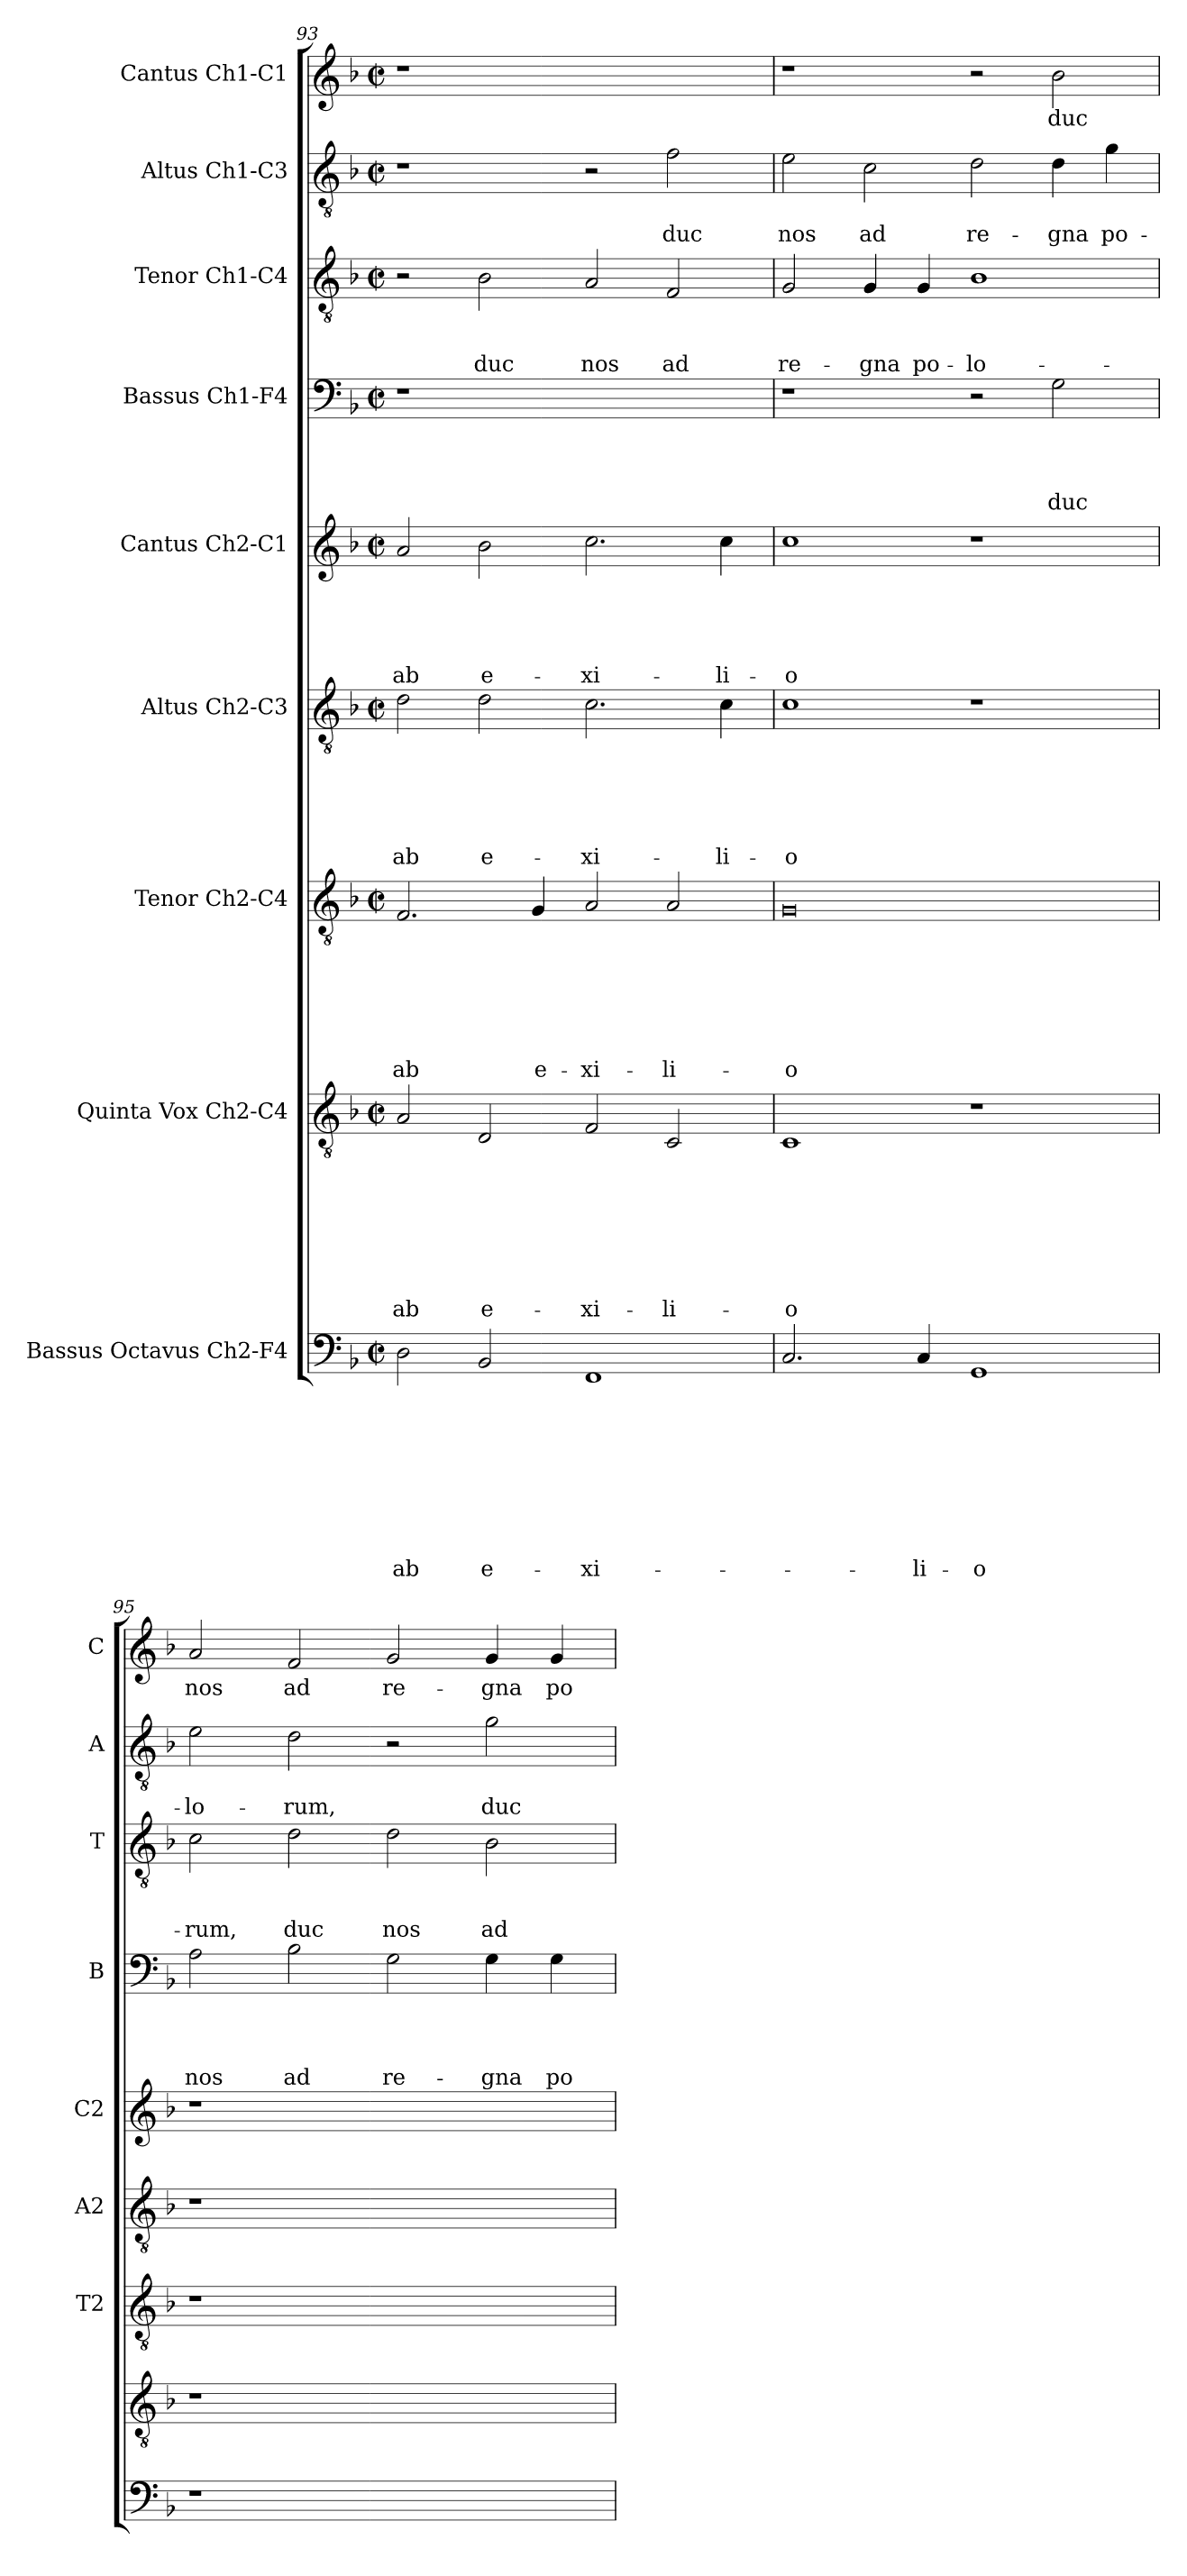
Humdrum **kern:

**kern	**text	**text	**text	**text	**text	**text	**text	**text	**text	**kern	**text	**text	**text	**text	**text	**text	**text	**text	**kern	**text	**text	**text	**text	**text	**text	**text	**kern	**text	**text	**text	**text	**text	**text	**kern	**text	**text	**text	**text	**text	**kern	**text	**text	**text	**text	**kern	**text	**text	**text	**kern	**text	**text	**kern	**text
*part9	*part9	*part9	*part9	*part9	*part9	*part9	*part9	*part9	*part9	*part8	*part8	*part8	*part8	*part8	*part8	*part8	*part8	*part8	*part7	*part7	*part7	*part7	*part7	*part7	*part7	*part7	*part6	*part6	*part6	*part6	*part6	*part6	*part6	*part5	*part5	*part5	*part5	*part5	*part5	*part4	*part4	*part4	*part4	*part4	*part3	*part3	*part3	*part3	*part2	*part2	*part2	*part1	*part1
*staff9	*staff9	*staff9	*staff9	*staff9	*staff9	*staff9	*staff9	*staff9	*staff9	*staff8	*staff8	*staff8	*staff8	*staff8	*staff8	*staff8	*staff8	*staff8	*staff7	*staff7	*staff7	*staff7	*staff7	*staff7	*staff7	*staff7	*staff6	*staff6	*staff6	*staff6	*staff6	*staff6	*staff6	*staff5	*staff5	*staff5	*staff5	*staff5	*staff5	*staff4	*staff4	*staff4	*staff4	*staff4	*staff3	*staff3	*staff3	*staff3	*staff2	*staff2	*staff2	*staff1	*staff1
*I"Bassus Octavus Ch2-F4	*	*	*	*	*	*	*	*	*	*I"Quinta Vox Ch2-C4	*	*	*	*	*	*	*	*	*I"Tenor Ch2-C4	*	*	*	*	*	*	*	*I"Altus Ch2-C3	*	*	*	*	*	*	*I"Cantus Ch2-C1	*	*	*	*	*	*I"Bassus Ch1-F4	*	*	*	*	*I"Tenor Ch1-C4	*	*	*	*I"Altus Ch1-C3	*	*	*I"Cantus Ch1-C1	*
*	*	*	*	*	*	*	*	*	*	*	*	*	*	*	*	*	*	*	*I'T2	*	*	*	*	*	*	*	*I'A2	*	*	*	*	*	*	*I'C2	*	*	*	*	*	*I'B	*	*	*	*	*I'T	*	*	*	*I'A	*	*	*I'C	*
*clefF4	*	*	*	*	*	*	*	*	*	*clefGv2	*	*	*	*	*	*	*	*	*clefGv2	*	*	*	*	*	*	*	*clefGv2	*	*	*	*	*	*	*clefG2	*	*	*	*	*	*clefF4	*	*	*	*	*clefGv2	*	*	*	*clefGv2	*	*	*clefG2	*
*k[b-]	*	*	*	*	*	*	*	*	*	*k[b-]	*	*	*	*	*	*	*	*	*k[b-]	*	*	*	*	*	*	*	*k[b-]	*	*	*	*	*	*	*k[b-]	*	*	*	*	*	*k[b-]	*	*	*	*	*k[b-]	*	*	*	*k[b-]	*	*	*k[b-]	*
*F:	*	*	*	*	*	*	*	*	*	*F:	*	*	*	*	*	*	*	*	*F:	*	*	*	*	*	*	*	*F:	*	*	*	*	*	*	*F:	*	*	*	*	*	*F:	*	*	*	*	*F:	*	*	*	*F:	*	*	*F:	*
*M2/2	*	*	*	*	*	*	*	*	*	*M2/2	*	*	*	*	*	*	*	*	*M2/2	*	*	*	*	*	*	*	*M2/2	*	*	*	*	*	*	*M2/2	*	*	*	*	*	*M2/2	*	*	*	*	*M2/2	*	*	*	*M2/2	*	*	*M2/2	*
*met(c|)	*	*	*	*	*	*	*	*	*	*met(c|)	*	*	*	*	*	*	*	*	*met(c|)	*	*	*	*	*	*	*	*met(c|)	*	*	*	*	*	*	*met(c|)	*	*	*	*	*	*met(c|)	*	*	*	*	*met(c|)	*	*	*	*met(c|)	*	*	*met(c|)	*
=93	=93	=93	=93	=93	=93	=93	=93	=93	=93	=93	=93	=93	=93	=93	=93	=93	=93	=93	=93	=93	=93	=93	=93	=93	=93	=93	=93	=93	=93	=93	=93	=93	=93	=93	=93	=93	=93	=93	=93	=93	=93	=93	=93	=93	=93	=93	=93	=93	=93	=93	=93	=93	=93
!	!	!	!	!	!	!	!	!	!LO:LY:b	!	!	!	!	!	!	!	!	!LO:LY:b	!	!	!	!	!	!	!	!LO:LY:b	!	!	!	!	!	!	!LO:LY:b	!	!	!	!	!	!LO:LY:b	!	!	!	!	!	!	!	!	!	!	!	!	!	!
2D\	.	.	.	.	.	.	.	.	ab	2A/	.	.	.	.	.	.	.	ab	2.F/	.	.	.	.	.	.	ab	2d\	.	.	.	.	.	ab	2a/	.	.	.	.	ab	1r	.	.	.	.	2r	.	.	.	1r	.	.	1r	.
!	!	!	!	!	!	!	!	!	!LO:LY:b	!	!	!	!	!	!	!	!	!LO:LY:b	!	!	!	!	!	!	!	!	!	!	!	!	!	!	!LO:LY:b	!	!	!	!	!	!LO:LY:b	!	!	!	!	!	!	!	!	!LO:LY:b	!	!	!	!	!
2BB-/	.	.	.	.	.	.	.	.	e-	2D/	.	.	.	.	.	.	.	e-	.	.	.	.	.	.	.	.	2d\	.	.	.	.	.	e-	2b-\	.	.	.	.	e-	.	.	.	.	.	2B-\	.	.	duc	.	.	.	.	.
!	!	!	!	!	!	!	!	!	!	!	!	!	!	!	!	!	!	!	!	!	!	!	!	!	!	!LO:LY:b	!	!	!	!	!	!	!	!	!	!	!	!	!	!	!	!	!	!	!	!	!	!	!	!	!	!	!
.	.	.	.	.	.	.	.	.	.	.	.	.	.	.	.	.	.	.	4G/	.	.	.	.	.	.	e-	.	.	.	.	.	.	.	.	.	.	.	.	.	.	.	.	.	.	.	.	.	.	.	.	.	.	.
!	!	!	!	!	!	!	!	!	!LO:LY:b	!	!	!	!	!	!	!	!	!LO:LY:b	!	!	!	!	!	!	!	!LO:LY:b	!	!	!	!	!	!	!LO:LY:b	!	!	!	!	!	!LO:LY:b	!	!	!	!	!	!	!	!	!LO:LY:b	!	!	!	!	!
1FF	.	.	.	.	.	.	.	.	-xi-	2F/	.	.	.	.	.	.	.	-xi-	2A/	.	.	.	.	.	.	-xi-	2.c\	.	.	.	.	.	-xi-	2.cc\	.	.	.	.	-xi-	1ryy	.	.	.	.	2A/	.	.	nos	2r	.	.	1ryy	.
!	!	!	!	!	!	!	!	!	!	!	!	!	!	!	!	!	!	!LO:LY:b	!	!	!	!	!	!	!	!LO:LY:b	!	!	!	!	!	!	!	!	!	!	!	!	!	!	!	!	!	!	!	!	!	!LO:LY:b	!	!	!LO:LY:b	!	!
.	.	.	.	.	.	.	.	.	.	2C/	.	.	.	.	.	.	.	-li-	2A/	.	.	.	.	.	.	-li-	.	.	.	.	.	.	.	.	.	.	.	.	.	.	.	.	.	.	2F/	.	.	ad	2f\	.	duc	.	.
!	!	!	!	!	!	!	!	!	!	!	!	!	!	!	!	!	!	!	!	!	!	!	!	!	!	!	!	!	!	!	!	!	!LO:LY:b	!	!	!	!	!	!LO:LY:b	!	!	!	!	!	!	!	!	!	!	!	!	!	!
.	.	.	.	.	.	.	.	.	.	.	.	.	.	.	.	.	.	.	.	.	.	.	.	.	.	.	4c\	.	.	.	.	.	-li-	4cc\	.	.	.	.	-li-	.	.	.	.	.	.	.	.	.	.	.	.	.	.
=94	=94	=94	=94	=94	=94	=94	=94	=94	=94	=94	=94	=94	=94	=94	=94	=94	=94	=94	=94	=94	=94	=94	=94	=94	=94	=94	=94	=94	=94	=94	=94	=94	=94	=94	=94	=94	=94	=94	=94	=94	=94	=94	=94	=94	=94	=94	=94	=94	=94	=94	=94	=94	=94
!	!	!	!	!	!	!	!	!	!	!	!	!	!	!	!	!	!	!LO:LY:b	!	!	!	!	!	!	!	!LO:LY:b	!	!	!	!	!	!	!LO:LY:b	!	!	!	!	!	!LO:LY:b	!	!	!	!	!	!	!	!	!LO:LY:b	!	!	!LO:LY:b	!	!
2.C/	.	.	.	.	.	.	.	.	.	1C	.	.	.	.	.	.	.	-o	0G	.	.	.	.	.	.	-o	1c	.	.	.	.	.	-o	1cc	.	.	.	.	-o	1r	.	.	.	.	2G/	.	.	re-	2e\	.	nos	1r	.
!	!	!	!	!	!	!	!	!	!	!	!	!	!	!	!	!	!	!	!	!	!	!	!	!	!	!	!	!	!	!	!	!	!	!	!	!	!	!	!	!	!	!	!	!	!	!	!	!LO:LY:b	!	!	!LO:LY:b	!	!
.	.	.	.	.	.	.	.	.	.	.	.	.	.	.	.	.	.	.	.	.	.	.	.	.	.	.	.	.	.	.	.	.	.	.	.	.	.	.	.	.	.	.	.	.	4G/	.	.	-gna	2c\	.	ad	.	.
!	!	!	!	!	!	!	!	!	!LO:LY:b	!	!	!	!	!	!	!	!	!	!	!	!	!	!	!	!	!	!	!	!	!	!	!	!	!	!	!	!	!	!	!	!	!	!	!	!	!	!	!LO:LY:b	!	!	!	!	!
4C/	.	.	.	.	.	.	.	.	-li-	.	.	.	.	.	.	.	.	.	.	.	.	.	.	.	.	.	.	.	.	.	.	.	.	.	.	.	.	.	.	.	.	.	.	.	4G/	.	.	po-	.	.	.	.	.
!	!	!	!	!	!	!	!	!	!LO:LY:b	!	!	!	!	!	!	!	!	!	!	!	!	!	!	!	!	!	!	!	!	!	!	!	!	!	!	!	!	!	!	!	!	!	!	!	!	!	!	!LO:LY:b	!	!	!LO:LY:b	!	!
1GG	.	.	.	.	.	.	.	.	-o	1r	.	.	.	.	.	.	.	.	.	.	.	.	.	.	.	.	1r	.	.	.	.	.	.	1r	.	.	.	.	.	2r	.	.	.	.	1B-	.	.	-lo-	2d\	.	re-	2r	.
!	!	!	!	!	!	!	!	!	!	!	!	!	!	!	!	!	!	!	!	!	!	!	!	!	!	!	!	!	!	!	!	!	!	!	!	!	!	!	!	!	!	!	!	!LO:LY:b	!	!	!	!	!	!	!LO:LY:b	!	!LO:LY:b
.	.	.	.	.	.	.	.	.	.	.	.	.	.	.	.	.	.	.	.	.	.	.	.	.	.	.	.	.	.	.	.	.	.	.	.	.	.	.	.	2G\	.	.	.	duc	.	.	.	.	4d\	.	-gna	2b-\	duc
!	!	!	!	!	!	!	!	!	!	!	!	!	!	!	!	!	!	!	!	!	!	!	!	!	!	!	!	!	!	!	!	!	!	!	!	!	!	!	!	!	!	!	!	!	!	!	!	!	!	!	!LO:LY:b	!	!
.	.	.	.	.	.	.	.	.	.	.	.	.	.	.	.	.	.	.	.	.	.	.	.	.	.	.	.	.	.	.	.	.	.	.	.	.	.	.	.	.	.	.	.	.	.	.	.	.	4g\	.	po-	.	.
=95	=95	=95	=95	=95	=95	=95	=95	=95	=95	=95	=95	=95	=95	=95	=95	=95	=95	=95	=95	=95	=95	=95	=95	=95	=95	=95	=95	=95	=95	=95	=95	=95	=95	=95	=95	=95	=95	=95	=95	=95	=95	=95	=95	=95	=95	=95	=95	=95	=95	=95	=95	=95	=95
!	!	!	!	!	!	!	!	!	!	!	!	!	!	!	!	!	!	!	!	!	!	!	!	!	!	!	!	!	!	!	!	!	!	!	!	!	!	!	!	!	!	!	!	!LO:LY:b	!	!	!	!LO:LY:b	!	!	!LO:LY:b	!	!LO:LY:b
1r	.	.	.	.	.	.	.	.	.	1r	.	.	.	.	.	.	.	.	1r	.	.	.	.	.	.	.	1r	.	.	.	.	.	.	1r	.	.	.	.	.	2A\	.	.	.	nos	2c\	.	.	-rum,	2e\	.	-lo-	2a/	nos
!	!	!	!	!	!	!	!	!	!	!	!	!	!	!	!	!	!	!	!	!	!	!	!	!	!	!	!	!	!	!	!	!	!	!	!	!	!	!	!	!	!	!	!	!LO:LY:b	!	!	!	!LO:LY:b	!	!	!LO:LY:b	!	!LO:LY:b
.	.	.	.	.	.	.	.	.	.	.	.	.	.	.	.	.	.	.	.	.	.	.	.	.	.	.	.	.	.	.	.	.	.	.	.	.	.	.	.	2B-\	.	.	.	ad	2d\	.	.	duc	2d\	.	-rum,	2f/	ad
!	!	!	!	!	!	!	!	!	!	!	!	!	!	!	!	!	!	!	!	!	!	!	!	!	!	!	!	!	!	!	!	!	!	!	!	!	!	!	!	!	!	!	!	!LO:LY:b	!	!	!	!LO:LY:b	!	!	!	!	!LO:LY:b
1ryy	.	.	.	.	.	.	.	.	.	1ryy	.	.	.	.	.	.	.	.	1ryy	.	.	.	.	.	.	.	1ryy	.	.	.	.	.	.	1ryy	.	.	.	.	.	2G\	.	.	.	re-	2d\	.	.	nos	2r	.	.	2g/	re-
!	!	!	!	!	!	!	!	!	!	!	!	!	!	!	!	!	!	!	!	!	!	!	!	!	!	!	!	!	!	!	!	!	!	!	!	!	!	!	!	!	!	!	!	!LO:LY:b	!	!	!	!LO:LY:b	!	!	!LO:LY:b	!	!LO:LY:b
.	.	.	.	.	.	.	.	.	.	.	.	.	.	.	.	.	.	.	.	.	.	.	.	.	.	.	.	.	.	.	.	.	.	.	.	.	.	.	.	4G\	.	.	.	-gna	2B-\	.	.	ad	2g\	.	duc	4g/	-gna
!	!	!	!	!	!	!	!	!	!	!	!	!	!	!	!	!	!	!	!	!	!	!	!	!	!	!	!	!	!	!	!	!	!	!	!	!	!	!	!	!	!	!	!	!LO:LY:b	!	!	!	!	!	!	!	!	!LO:LY:b
.	.	.	.	.	.	.	.	.	.	.	.	.	.	.	.	.	.	.	.	.	.	.	.	.	.	.	.	.	.	.	.	.	.	.	.	.	.	.	.	4G\	.	.	.	po-	.	.	.	.	.	.	.	4g/	po-
=	=	=	=	=	=	=	=	=	=	=	=	=	=	=	=	=	=	=	=	=	=	=	=	=	=	=	=	=	=	=	=	=	=	=	=	=	=	=	=	=	=	=	=	=	=	=	=	=	=	=	=	=	=
*-	*-	*-	*-	*-	*-	*-	*-	*-	*-	*-	*-	*-	*-	*-	*-	*-	*-	*-	*-	*-	*-	*-	*-	*-	*-	*-	*-	*-	*-	*-	*-	*-	*-	*-	*-	*-	*-	*-	*-	*-	*-	*-	*-	*-	*-	*-	*-	*-	*-	*-	*-	*-	*-
